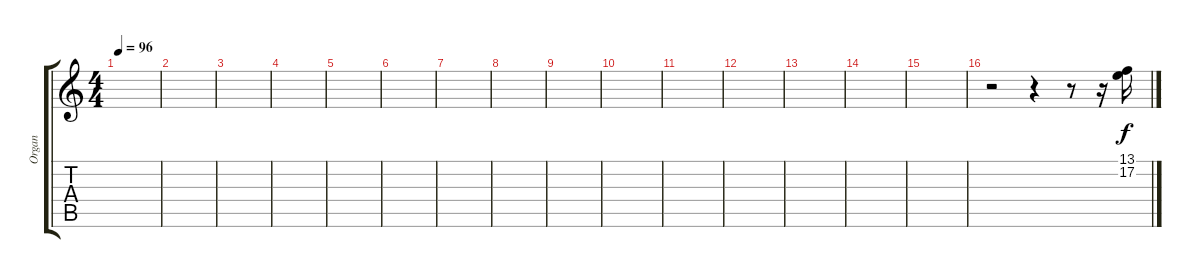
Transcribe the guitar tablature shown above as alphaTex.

\track ("Organ" "Organ") {instrument rockorgan}
\staff {score tabs}
\tuning (E4 B3 G3 D3 A2 E2) {hide}
\ts (4 4)
\tempo 96
\clef g2
\ks c
|
|
|
|
|
|
|
|
|
|
|
|
|
|
|
r.2 r.4 r.8 r.16 (13.1 17.2).16
